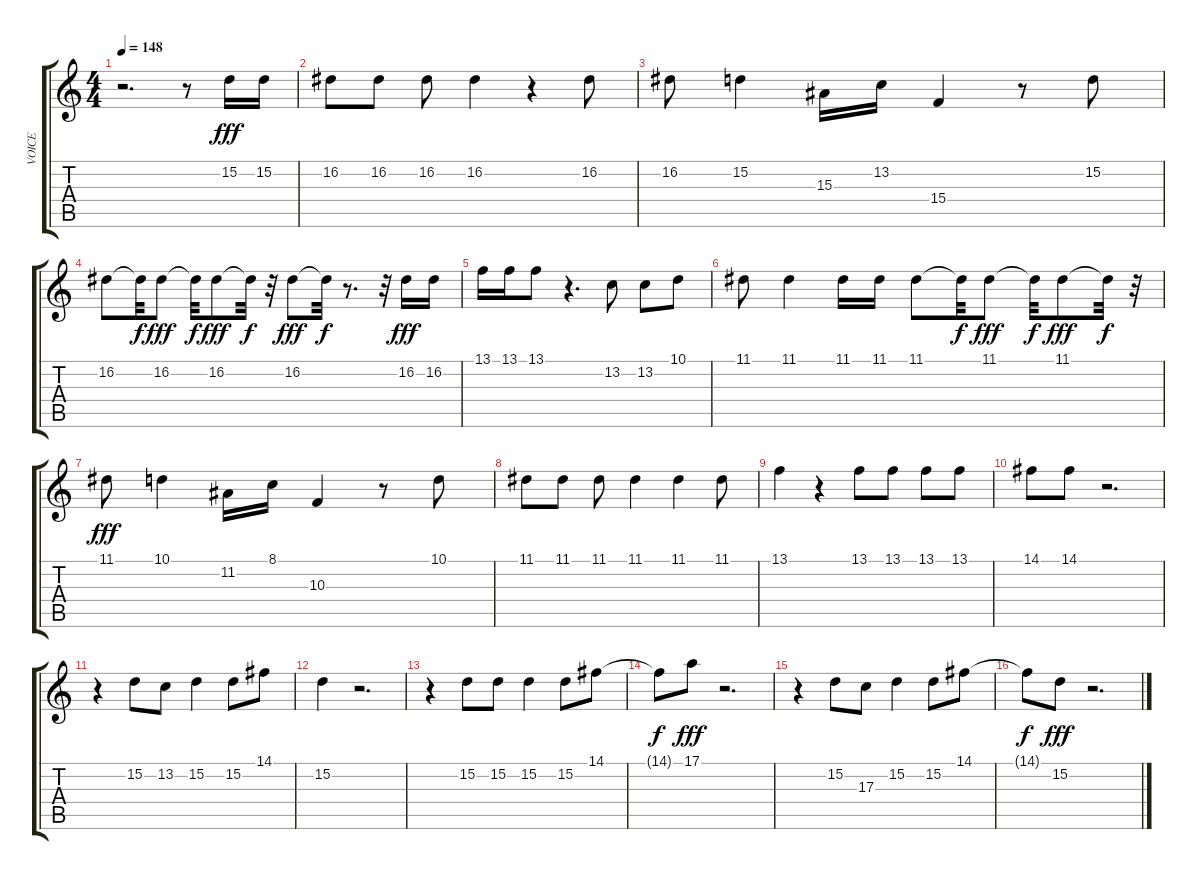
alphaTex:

\track ("VOICE" "VOICE") {instrument synthbrass1}
\staff {score tabs}
\tuning (E4 B3 G3 D3 A2 E2) {hide}
\ts (4 4)
\tempo 148
\clef g2
\ks c
r.2{d dy fff} r.8 15.2.16 15.2.16 |
16.2.8 16.2.8 16.2.8 16.2.4 r.4 16.2.8 |
16.2.8 15.2.4 15.3.16 13.2.16 15.4.4 r.8 15.2.8 |
16.2.8 16.2{t}.32{dy f} 16.2.8{dy fff} 16.2{t}.32{dy f} 16.2.8{dy fff} 16.2{t}.32{dy f} r.32 16.2.8{dy fff} 16.2{t}.32{dy f} r.8{d} r.32 16.2.16{dy fff} 16.2.16 |
13.1.16 13.1.16 13.1.8 r.4{d} 13.2.8 13.2.8 10.1.8 |
11.1.8 11.1.4 11.1.16 11.1.16 11.1.8 11.1{t}.32{dy f} 11.1.8{dy fff} 11.1{t}.32{dy f} 11.1.8{dy fff} 11.1{t}.32{dy f} r.32 |
11.1.8{dy fff} 10.1.4 11.2.16 8.1.16 10.3.4 r.8 10.1.8 |
11.1.8 11.1.8 11.1.8 11.1.4 11.1.4 11.1.8 |
13.1.4 r.4 13.1.8 13.1.8 13.1.8 13.1.8 |
14.1.8 14.1.8 r.2{d} |
r.4 15.2.8 13.2.8 15.2.4 15.2.8 14.1.8 |
15.2.4 r.2{d} |
r.4 15.2.8 15.2.8 15.2.4 15.2.8 14.1.8 |
14.1{t}.8{dy f} 17.1.8{dy fff} r.2{d} |
r.4 15.2.8 17.3.8 15.2.4 15.2.8 14.1.8 |
14.1{t}.8{dy f} 15.2.8{dy fff} r.2{d}
